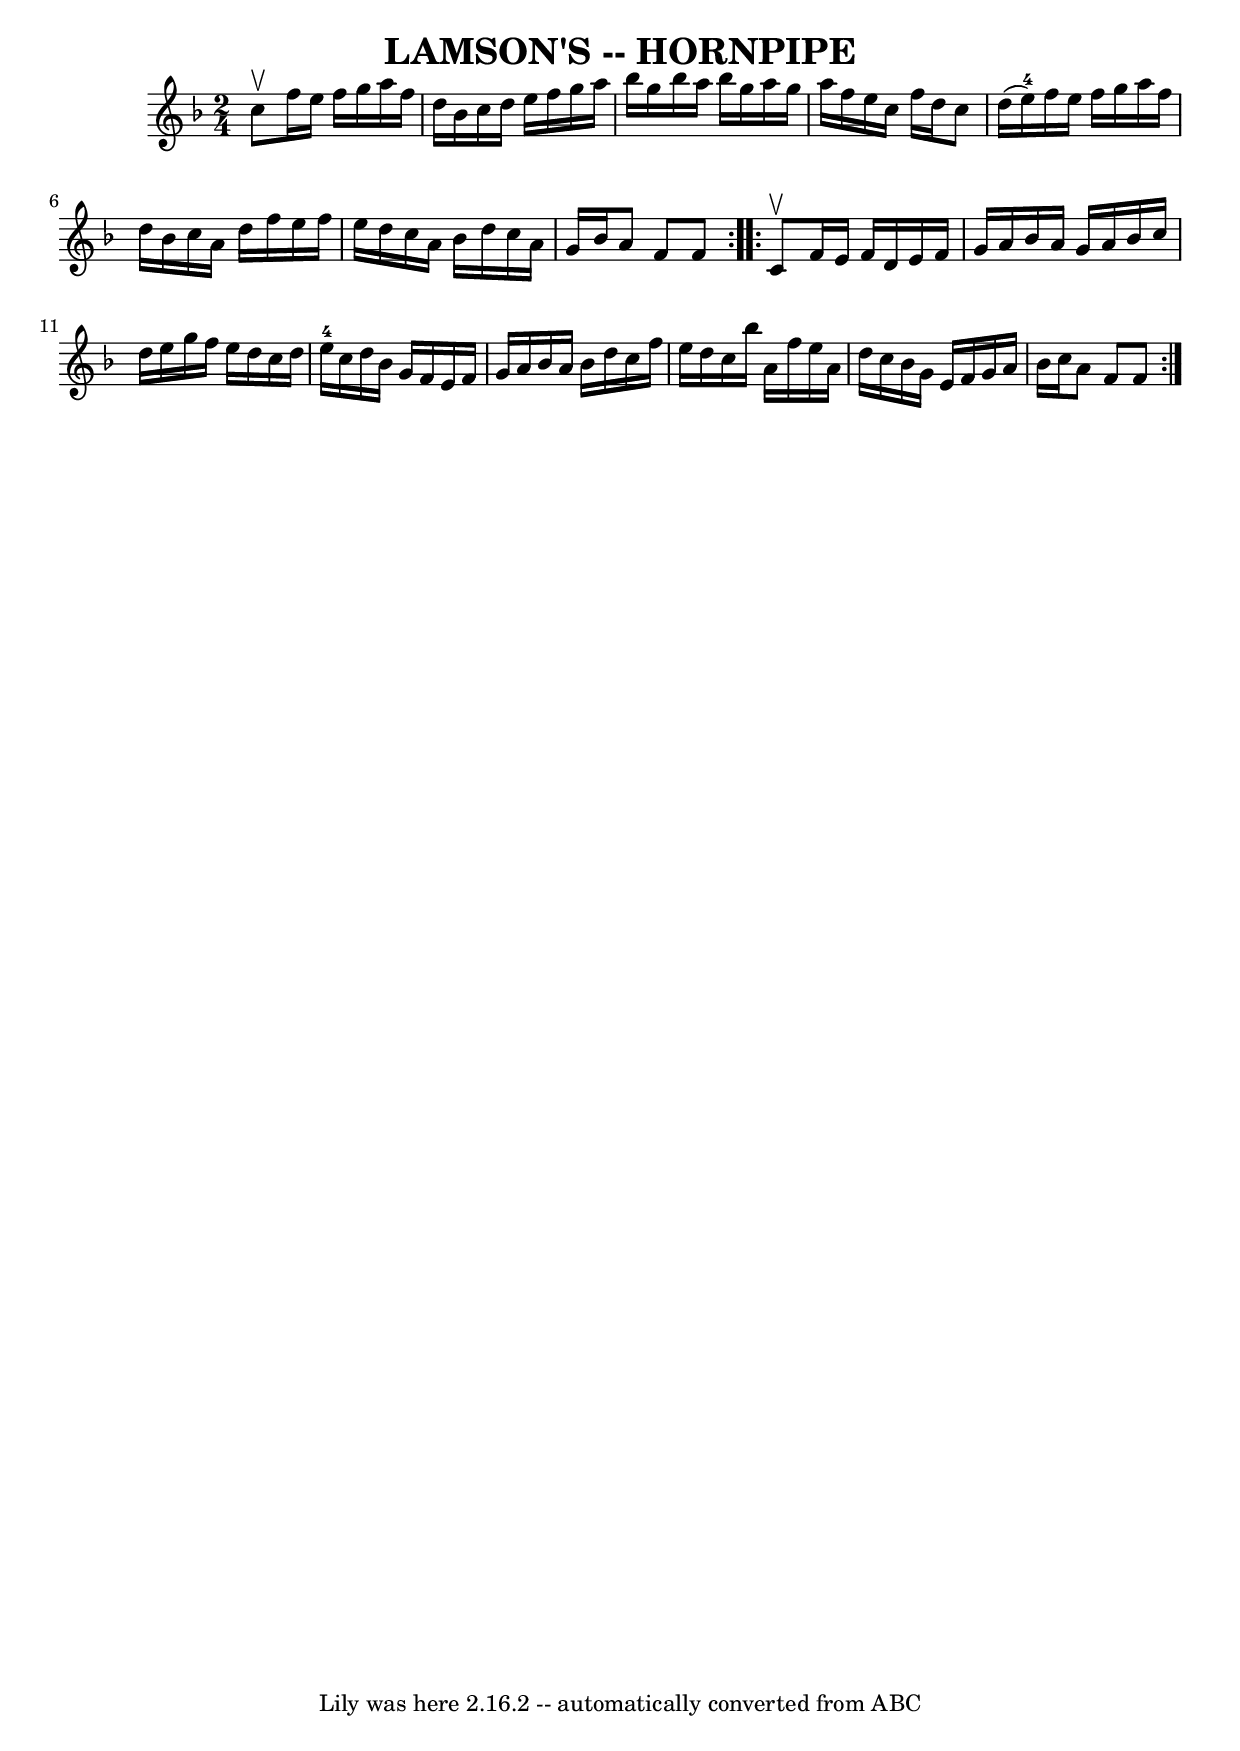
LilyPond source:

\version "2.7.40"
\include "Mammoth.ily"
\header {
	book = "Ryan's Mammoth Collection of Fiddle Tunes"
	crossRefNumber = "1"
	footnotes = ""
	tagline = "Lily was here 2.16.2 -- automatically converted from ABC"
	title = "LAMSON'S -- HORNPIPE"
}
voicedefault =  {
\set Score.defaultBarType = "empty"

\repeat volta 2 {
\time 2/4 \key f \major c''8^\upbow       |
 f''16 e''16 f''16 
 g''16 a''16 f''16 d''16 bes'16    |
 c''16 d''16    
e''16 f''16 g''16 a''16 bes''16 g''16    |
 bes''16    
a''16 bes''16 g''16 a''16 g''16 a''16 f''16    |
   
e''16 c''16 f''16 d''16 c''8 d''16 (e''16-4)   |
  
   |
 f''16 e''16 f''16 g''16 a''16 f''16 d''16    
bes'16    |
 c''16 a'16 d''16 f''16 e''16 f''16 e''16 
 d''16    |
 c''16 a'16 bes'16 d''16 c''16 a'16    
g'16 bes'16    |
 a'8 f'8 f'8    }     \repeat volta 2 { c'8 
^\upbow       |
 f'16 e'16 f'16 d'16 e'16 f'16 g'16   
 a'16    |
 bes'16 a'16 g'16 a'16 bes'16 c''16 d''16  
 e''16    |
 g''16 f''16 e''16 d''16 c''16 d''16    
e''16-4 c''16    |
 d''16 bes'16 g'16 f'16 e'16    
f'16 g'16 a'16    |
     |
 bes'16 a'16 bes'16    
d''16 c''16 f''16 e''16 d''16    |
 c''16 bes''16    
a'16 f''16 e''16 a'16 d''16 c''16    |
 bes'16 g'16   
 e'16 f'16 g'16 a'16 bes'16 c''16    |
 a'8 f'8    
f'8    }   
}

\score{
    <<

	\context Staff="default"
	{
	    \voicedefault 
	}

    >>
	\layout {
	}
	\midi {}
}
